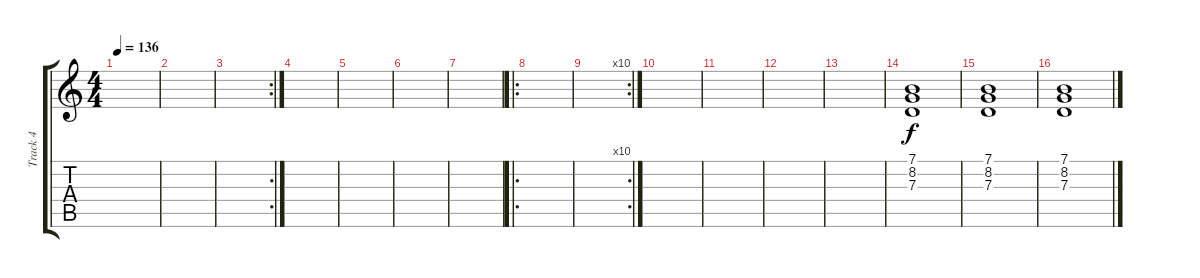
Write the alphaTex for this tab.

\track ("Track 4" "Track 4") {instrument lead2sawtooth}
\staff {score tabs}
\tuning (E4 B3 G3 D3 A2 E2) {hide}
\ts (4 4)
\tempo 136
\clef g2
\ks c
|
|
\rc 2
|
|
|
|
|
\ro
|
\rc 10
|
|
|
|
|
(7.1 8.2 7.3).1 |
(7.1 8.2 7.3).1 |
(7.1 8.2 7.3).1
